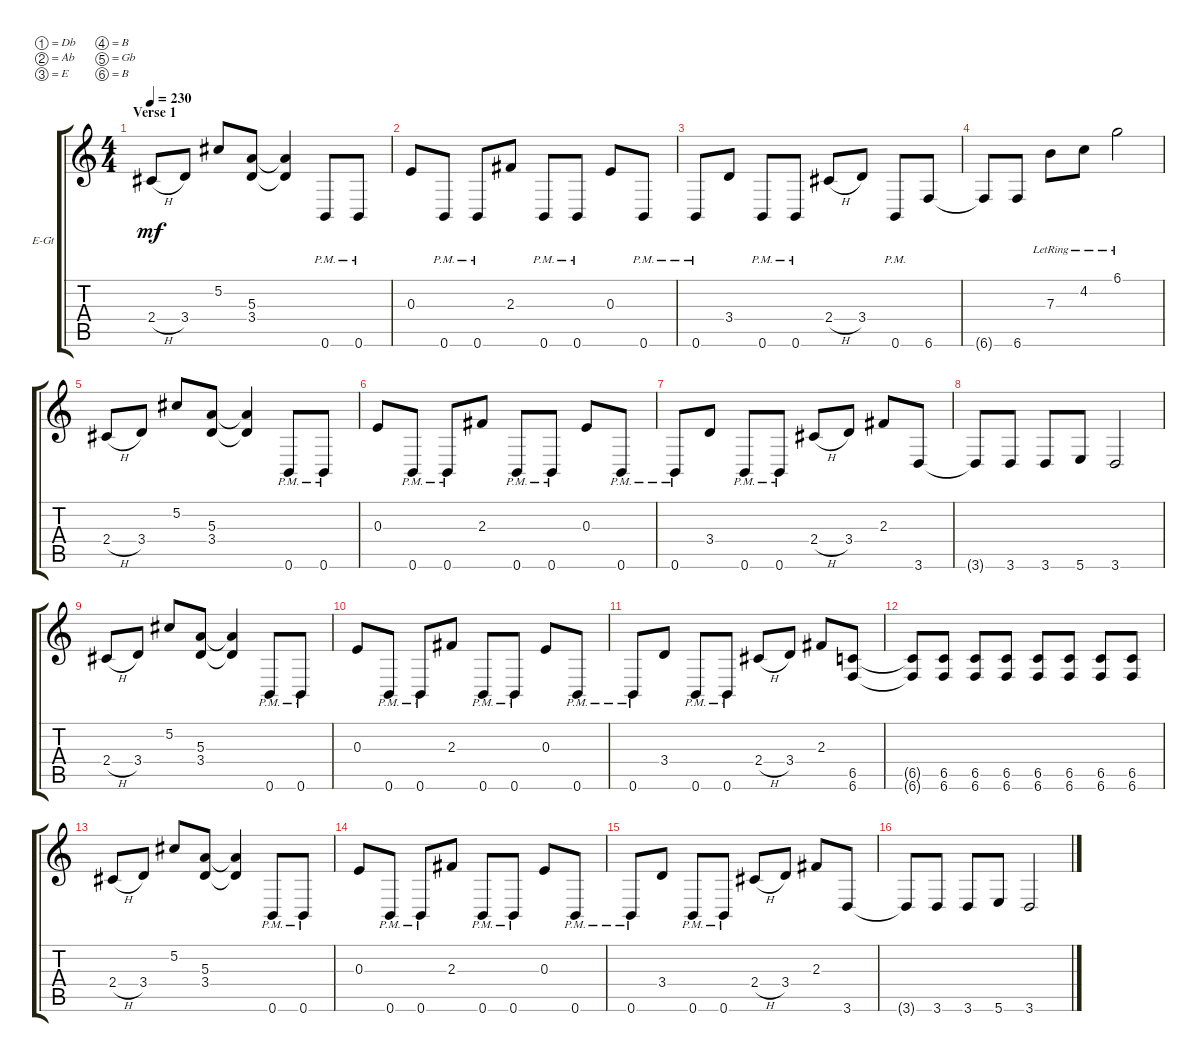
\bracketExtendMode groupsimilarinstruments
\firstSystemTrackNameOrientation horizontal
\otherSystemsTrackNameOrientation horizontal
\track ("Electric Guitar 2" "E-Gt") {instrument distortionguitar}
\staff {score tabs}
\tuning (Db4 Ab3 E3 B2 Gb2 B1)
\ts (4 4)
\section ("" "Verse 1")
\tempo 230
\clef g2
\ks c
2.4{h}.8{dy mf} 3.4.8 5.2.8 (3.4 5.3).8 (3.4{t} 5.3{t}).4 0.6{pm}.8 0.6{pm}.8 |
0.3.8 0.6{pm}.8 0.6{pm}.8 2.3.8 0.6{pm}.8 0.6{pm}.8 0.3.8 0.6{pm}.8 |
0.6{pm}.8 3.4.8 0.6{pm}.8 0.6{pm}.8 2.4{h}.8 3.4.8 0.6{pm}.8 6.6.8 |
6.6{t}.8 6.6.8 7.3{lr}.8 4.2{lr}.8 6.1{lr}.2 |
2.4{h}.8 3.4.8 5.2.8 (3.4 5.3).8 (3.4{t} 5.3{t}).4 0.6{pm}.8 0.6{pm}.8 |
0.3.8 0.6{pm}.8 0.6{pm}.8 2.3.8 0.6{pm}.8 0.6{pm}.8 0.3.8 0.6{pm}.8 |
0.6{pm}.8 3.4.8 0.6{pm}.8 0.6{pm}.8 2.4{h}.8 3.4.8 2.3.8 3.6.8 |
3.6{t}.8 3.6.8 3.6.8 5.6.8 3.6.2 |
2.4{h}.8 3.4.8 5.2.8 (3.4 5.3).8 (3.4{t} 5.3{t}).4 0.6{pm}.8 0.6{pm}.8 |
0.3.8 0.6{pm}.8 0.6{pm}.8 2.3.8 0.6{pm}.8 0.6{pm}.8 0.3.8 0.6{pm}.8 |
0.6{pm}.8 3.4.8 0.6{pm}.8 0.6{pm}.8 2.4{h}.8 3.4.8 2.3.8 (6.5 6.6).8 |
(6.6{t} 6.5{t}).8 (6.6 6.5).8 (6.6 6.5).8 (6.5 6.6).8 (6.6 6.5).8 (6.5 6.6).8 (6.6 6.5).8 (6.5 6.6).8 |
2.4{h}.8 3.4.8 5.2.8 (3.4 5.3).8 (3.4{t} 5.3{t}).4 0.6{pm}.8 0.6{pm}.8 |
0.3.8 0.6{pm}.8 0.6{pm}.8 2.3.8 0.6{pm}.8 0.6{pm}.8 0.3.8 0.6{pm}.8 |
0.6{pm}.8 3.4.8 0.6{pm}.8 0.6{pm}.8 2.4{h}.8 3.4.8 2.3.8 3.6.8 |
3.6{t}.8 3.6.8 3.6.8 5.6.8 3.6.2
